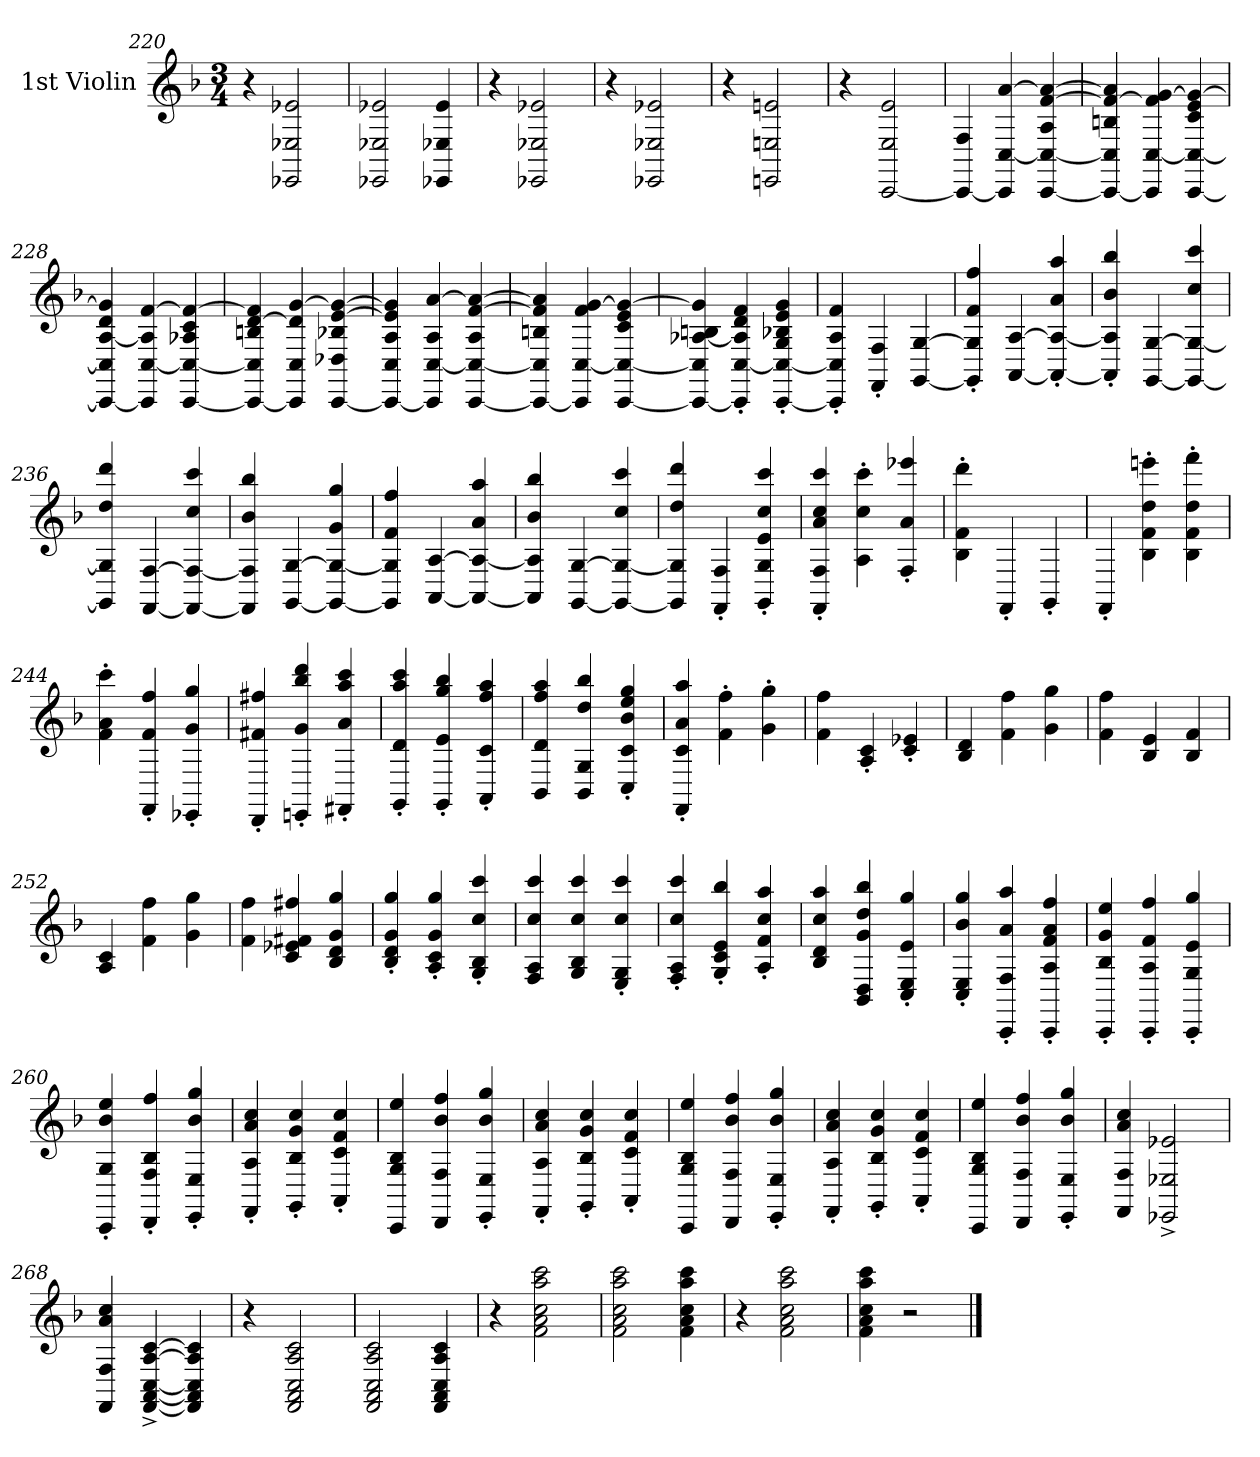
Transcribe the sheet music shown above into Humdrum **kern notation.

**kern
*part1
*staff1
*I"1st Violin
*I'Vln
*clefG2
*k[b-]
*F:
*M3/4
=220
4r
2EE-X 2E-X 2e-X
=221
2EE-X 2E-X 2e-X
4EE-X 4E-X 4e-
=222
4r
2EE-X 2E-X 2e-X
=223
4r
2EE-X 2E-X 2e-X
=224
4r
2EEn 2En 2en
=225
4r
[2CC 2E 2e
=226
4CC_ 4F
4CC] [4C [4a
[4CC 4C_ 4A [4f 4a_
=227
4CC_ 4C] 4Bn 4f_ 4a]
4CC] [4C 4f] [4g
[4CC 4C_ 4c 4e 4g_
=228
4CC_ 4C] [4A 4d 4g]
4CC] [4C 4A] [4f
[4CC 4C_ 4A-X 4c 4f_
=229
4CC_ 4C] 4Bn [4d 4f]
4CC] 4C 4d] [4g
[4CC 4D-X 4B-X [4e 4g_
=230
4CC_ 4C 4A 4e] 4g]
4CC] [4C 4A [4a
[4CC 4C_ 4A [4f 4a_
=231
4CC_ 4C] 4Bn 4f] 4a]
4CC] [4C 4f [4g
[4CC 4C_ 4c 4e 4g_
=232
4CC_ 4C] [4A-X 4Bn 4g]
4CC]' [4C' 4A-]' 4d' 4f'
[4CC' 4C_' 4G' 4B-X' 4e' 4g'
=233
4CC]' 4C]' 4A' 4f'
4FF' 4F'
[4GG [4G
=234
4GG]' 4G]' 4f' 4ff'
[4AA [4A
4AA_' 4A_' 4a' 4aa'
=235
4AA]' 4A]' 4b-' 4bb-'
[4GG [4G
4GG_ 4G_ 4cc 4ccc
=236
4GG] 4G] 4dd 4ddd
[4FF [4F
4FF_ 4F_ 4cc 4ccc
=237
4FF] 4F] 4b- 4bb-
[4GG [4G
4GG_ 4G_ 4g 4gg
=238
4GG] 4G] 4f 4ff
[4AA [4A
4AA_ 4A_ 4a 4aa
=239
4AA] 4A] 4b- 4bb-
[4GG [4G
4GG_ 4G_ 4cc 4ccc
=240
4GG] 4G] 4dd 4ddd
4FF' 4F'
4GG' 4G' 4e' 4cc' 4ccc'
=241
4FF' 4F' 4a' 4cc' 4ccc'
4A' 4cc' 4ccc'
4F' 4a' 4eee-X'
=242
4B-' 4f' 4ddd'
4FF'
4GG'
=243
4FF'
4B-' 4f' 4dd' 4eeen'
4B-' 4f' 4dd' 4fff'
=244
4f' 4a' 4ccc'
4FF' 4f' 4ff'
4EE-X' 4g' 4gg'
=245
4DD' 4f#X' 4ff#X'
4EEn' 4g' 4bb-' 4ddd'
4FF#X' 4a' 4aa' 4ccc'
=246
4GG' 4d' 4aa' 4ccc'
4GG' 4e' 4gg' 4bb-'
4AA' 4c' 4ff' 4aa'
=247
4BB- 4d 4ff 4aa
4BB- 4G 4dd 4bb-
4C' 4c' 4b-' 4ee' 4gg'
=248
4FF' 4c' 4a' 4aa'
4f' 4ff'
4g' 4gg'
=249
4f 4ff
4A' 4c'
4c' 4e-X'
=250
4B- 4d
4f 4ff
4g 4gg
=251
4f 4ff
4B- 4e
4B- 4f
=252
4A 4c
4f 4ff
4g 4gg
=253
4f 4ff
4c 4e-X 4f#X 4ff#X
4B- 4d 4g 4gg
=254
4B-' 4d' 4g' 4gg'
4A' 4c' 4g' 4gg'
4G' 4B-' 4cc' 4ccc'
=255
4F 4A 4cc 4ccc
4G 4B- 4cc 4ccc
4E' 4G' 4cc' 4ccc'
=256
4F' 4A' 4cc' 4ccc'
4G' 4c' 4e' 4bb-'
4A' 4f' 4cc' 4aa'
=257
4B- 4d 4cc 4aa
4BB- 4D 4g 4dd 4bb-
4C' 4E' 4e' 4gg'
=258
4C' 4E' 4b-' 4gg'
4CC' 4F' 4a' 4aa'
4CC' 4A' 4f' 4a' 4ff'
=259
4CC' 4B-' 4g' 4ee'
4CC' 4A' 4f' 4ff'
4CC' 4G' 4e' 4gg'
=260
4CC' 4G' 4b-' 4ee'
4DD' 4F' 4B-' 4ff'
4EE' 4E' 4b-' 4gg'
=261
4FF' 4A' 4a' 4cc'
4GG' 4B-' 4g' 4cc'
4AA' 4c' 4f' 4cc'
=262
4CC 4G 4B- 4ee
4DD 4F 4b- 4ff
4EE' 4E' 4b-' 4gg'
=263
4FF' 4A' 4a' 4cc'
4GG' 4B-' 4g' 4cc'
4AA' 4c' 4f' 4cc'
=264
4CC 4G 4B- 4ee
4DD 4F 4b- 4ff
4EE' 4E' 4b-' 4gg'
=265
4FF' 4A' 4a' 4cc'
4GG' 4B-' 4g' 4cc'
4AA' 4c' 4f' 4cc'
=266
4CC 4G 4B- 4ee
4DD 4F 4b- 4ff
4EE' 4E' 4b-' 4gg'
=267
4FF 4F 4a 4cc
2EE-X^ 2E-X^ 2e-X^
=268
4FF 4F 4a 4cc
[4FF^ [4AA^ [4C^ [4A^ [4c^
4FF] 4AA] 4C] 4A] 4c]
=269
4r
2FF 2AA 2C 2A 2c
=270
2FF 2AA 2C 2A 2c
4FF 4AA 4C 4A 4c
=271
4r
2f 2a 2cc 2aa 2ccc
=272
2f 2a 2cc 2aa 2ccc
4f 4a 4cc 4aa 4ccc
=273
4r
2f 2a 2cc 2aa 2ccc
=274
4f 4a 4cc 4aa 4ccc
2r
==
*-
